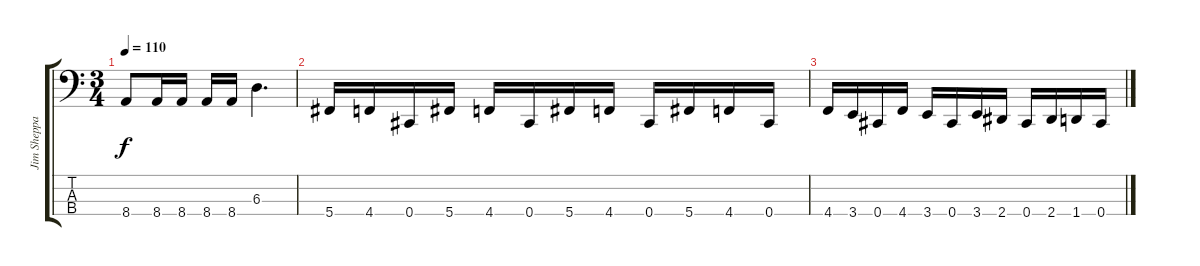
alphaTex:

\track ("Jim Sheppard" "Jim Sheppa") {instrument electricbasspick}
\staff {score tabs}
\tuning (Gb2 Db2 Ab1 Db1) {hide}
\ts (3 4)
\tempo 110
\clef f4
\ks c
8.4.8{dy f} 8.4.16 8.4.16 8.4.16 8.4.16 6.3.4{d} |
5.4.16 4.4.16 0.4.16 5.4.16 4.4.16 0.4.16 5.4.16 4.4.16 0.4.16 5.4.16 4.4.16 0.4.16 |
4.4.16 3.4.16 0.4.16 4.4.16 3.4.16 0.4.16 3.4.16 2.4.16 0.4.16 2.4.16 1.4.16 0.4.16
